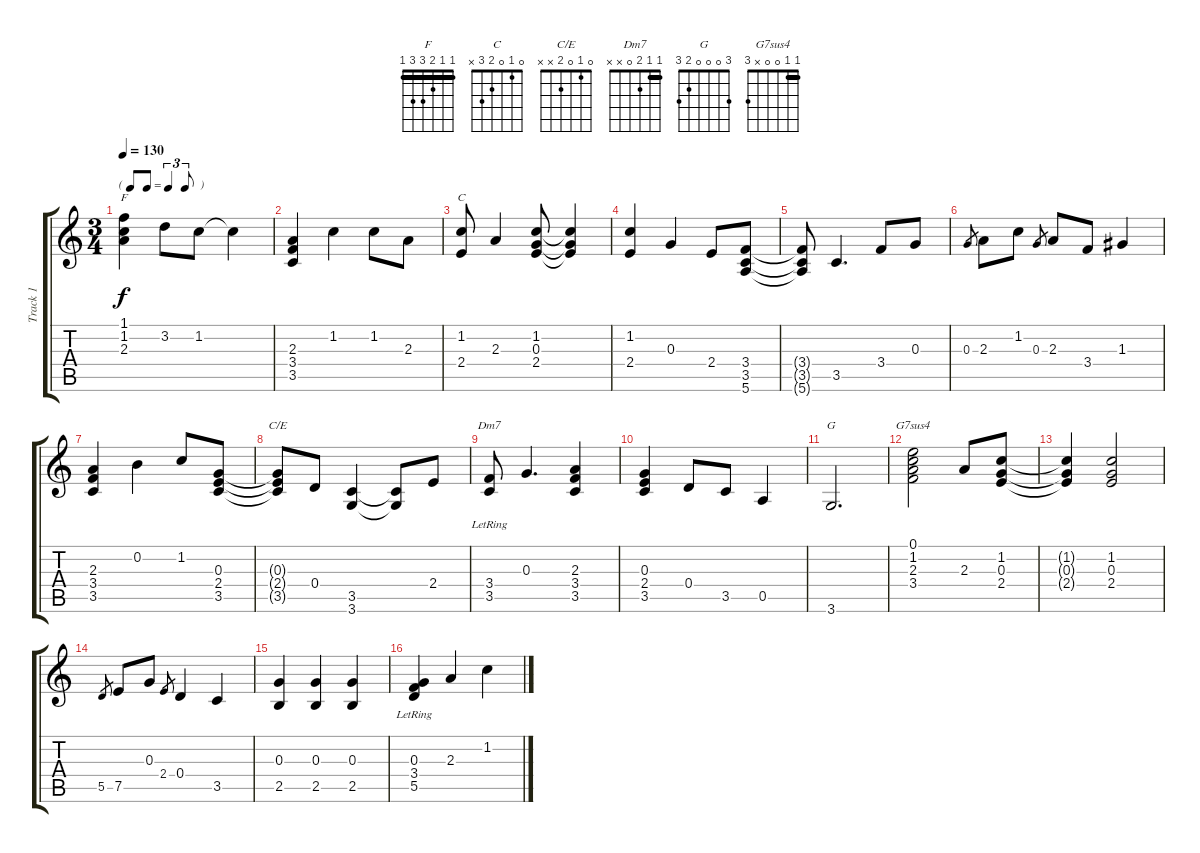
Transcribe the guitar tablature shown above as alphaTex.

\track ("Track 1" "Track 1") {instrument acousticguitarsteel}
\staff {score tabs}
\tuning (E4 B3 G3 D3 A2 E2) {hide}
\chord ("F" 1 1 2 3 3 1) {barre 1}
\chord ("C" 0 1 0 2 3 x)
\chord ("C/E" 0 1 0 2 x x)
\chord ("Dm7" 1 1 2 0 x x) {barre 1}
\chord ("G" 3 0 0 0 2 3)
\chord ("G7sus4" 1 1 0 0 x 3) {barre 1}
\ts (3 4)
\tf triplet8th
\tempo 130
\clef g2
\ks c
(1.1{t} 1.2{t} 2.3{t}).4{ch "F" dy f} 3.2.8 1.2.8 1.2{t}.4 |
(2.3 3.4 3.5).4 1.2.4 1.2.8 2.3.8 |
(1.2 2.4).8{ch "C"} 2.3.4 (1.2 0.3 2.4).8 (1.2{t} 0.3{t} 2.4{t}).4 |
(1.2 2.4).4 0.3.4 2.4.8 (3.4 3.5 5.6).8 |
(3.4{t} 3.5{t} 5.6{t}).8 3.5.4{d} 3.4.8 0.3.8 |
0.3.8{gr} 2.3.8 1.2.8 0.3.8{gr} 2.3.8 3.4.8 1.3.4 |
(2.3 3.4 3.5).4 0.2.4 1.2.8{beam Up} (0.3 2.4 3.5).8{beam Up} |
(0.3{t} 2.4{t} 3.5{t}).8{ch "C/E"} 0.4.8 (3.5 3.6).4 (3.5{t} 3.6{t}).8 2.4.8 |
(3.4 3.5{lr}).8{ch "Dm7"} 0.3.4{d} (2.3 3.4 3.5).4 |
(0.3 2.4 3.5).4 0.4.8 3.5.8 0.5.4 |
3.6.2{d ch "G"} |
(0.1 1.2 2.3 3.4).2{ch "G7sus4"} 2.3.8 (1.2 0.3 2.4).8 |
(1.2{t} 0.3{t} 2.4{t}).4 (1.2 0.3 2.4).2 |
5.5.8{gr} 7.5.8 0.3.8 2.4.8{gr} 0.4.4 3.5.4 |
(0.3 2.5).4 (0.3 2.5).4 (0.3 2.5).4 |
(0.3 3.4{lr} 5.5).4 2.3.4 1.2.4
